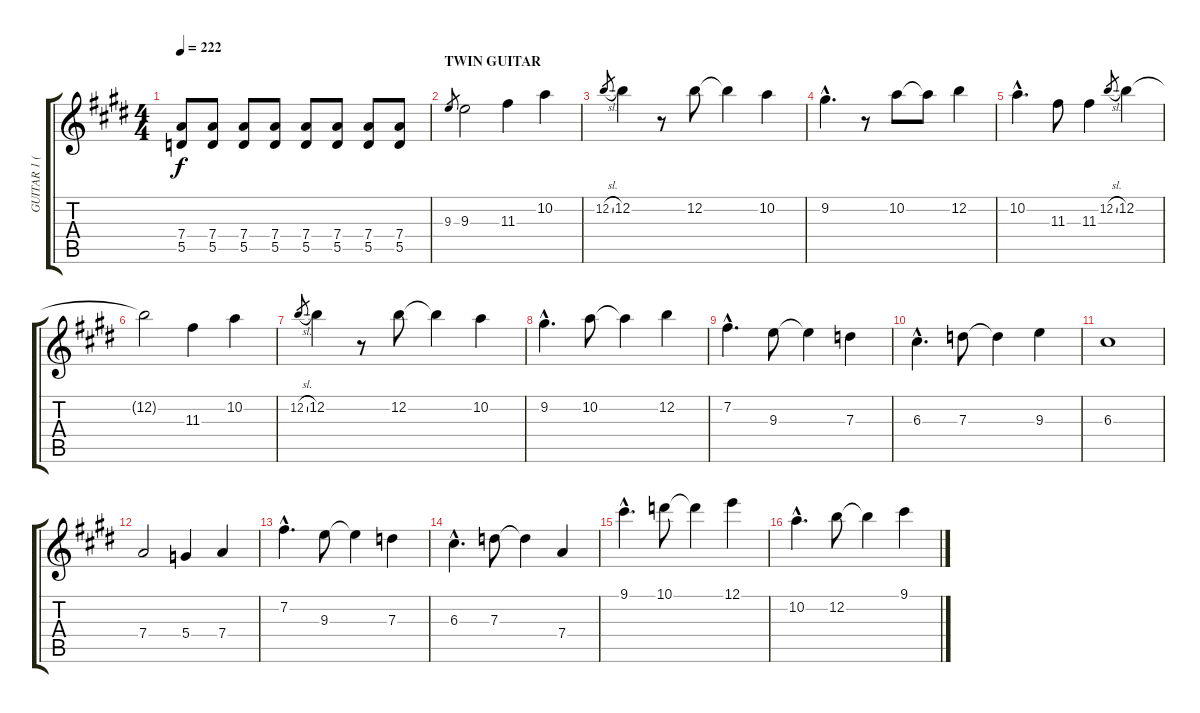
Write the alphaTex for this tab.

\track ("GUITAR 1 (RIGHT)" "GUITAR 1 (") {instrument distortionguitar}
\staff {score tabs}
\tuning (E4 B3 G3 D3 A2 E2) {hide}
\ts (4 4)
\tempo 222
\clef g2
\ks c#minor
(7.4 5.5).8{dy f} (7.4 5.5).8 (7.4 5.5).8 (7.4 5.5).8 (7.4 5.5).8 (7.4 5.5).8 (7.4 5.5).8 (7.4 5.5).8 |
\section ("" "TWIN GUITAR")
9.3.8{gr} 9.3.2{volume 13} 11.3.4 10.2.4 |
12.2{sl}.8{gr} 12.2.4 r.8 12.2.8 12.2{t}.4 10.2.4 |
9.2{hac}.4{d} r.8 10.2.8 10.2{t}.8 12.2.4 |
10.2{hac}.4{d} 11.3.8 11.3.4 12.2{sl}.8{gr} 12.2.4 |
12.2{t}.2 11.3.4 10.2.4 |
12.2{sl}.8{gr} 12.2.4 r.8 12.2.8 12.2{t}.4 10.2.4 |
9.2{hac}.4{d} 10.2.8 10.2{t}.4 12.2.4 |
7.2{hac}.4{d} 9.3.8 9.3{t}.4 7.3.4 |
6.3{hac}.4{d} 7.3.8 7.3{t}.4 9.3.4 |
6.3.1 |
7.4.2 5.4.4 7.4.4 |
7.2{hac}.4{d} 9.3.8 9.3{t}.4 7.3.4 |
6.3{hac}.4{d} 7.3.8 7.3{t}.4 7.4.4 |
9.1{hac}.4{d} 10.1.8 10.1{t}.4 12.1.4 |
10.2{hac}.4{d} 12.2.8 12.2{t}.4 9.1.4
